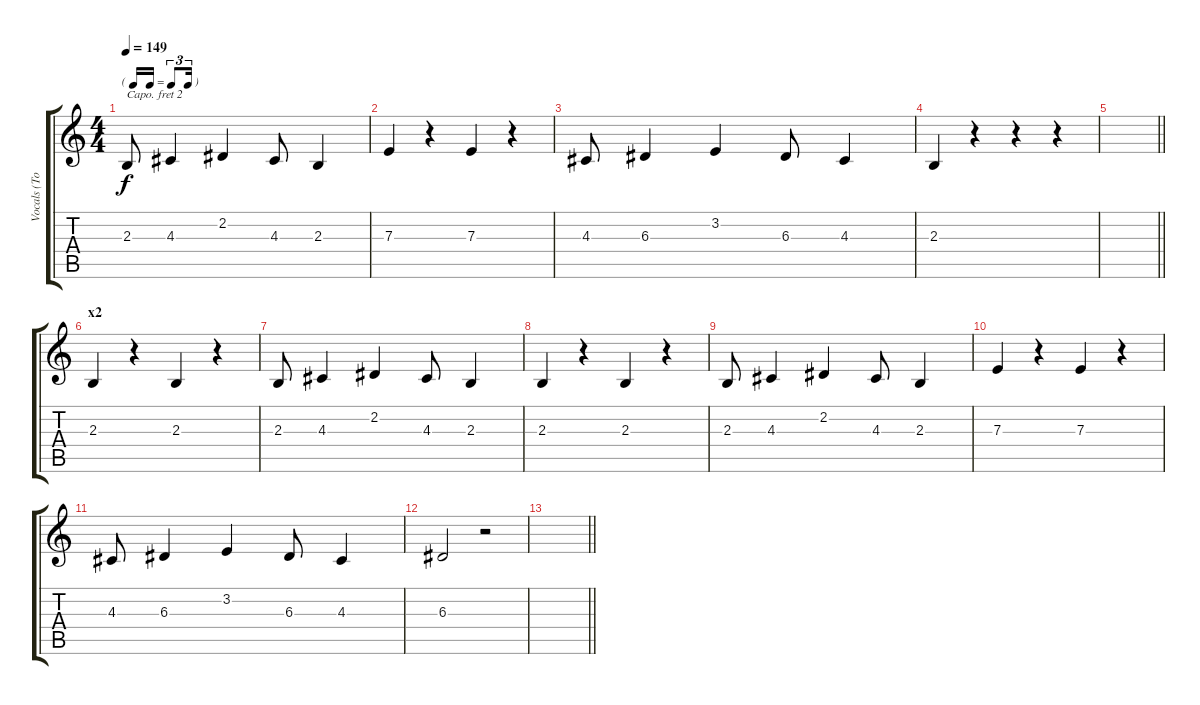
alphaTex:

\track ("Vocals (Tom)" "Vocals (To") {instrument bassoon}
\staff {score tabs}
\capo 2
\tuning (E4 B3 G3 D3 A2 E2) {hide}
\ts (4 4)
\tf triplet16th
\tempo 149
\clef g2
\ks c
2.3.8{dy f} 4.3.4 2.2.4 4.3.8 2.3.4 |
7.3.4 r.4 7.3.4 r.4 |
4.3.8 6.3.4 3.2.4 6.3.8 4.3.4 |
2.3.4 r.4 r.4 r.4 |
\barLineRight lightlight
|
\section ("" "x2")
2.3.4 r.4 2.3.4 r.4 |
2.3.8 4.3.4 2.2.4 4.3.8 2.3.4 |
2.3.4 r.4 2.3.4 r.4 |
2.3.8 4.3.4 2.2.4 4.3.8 2.3.4 |
7.3.4 r.4 7.3.4 r.4 |
4.3.8 6.3.4 3.2.4 6.3.8 4.3.4 |
6.3.2 r.2 |
\barLineRight lightlight
